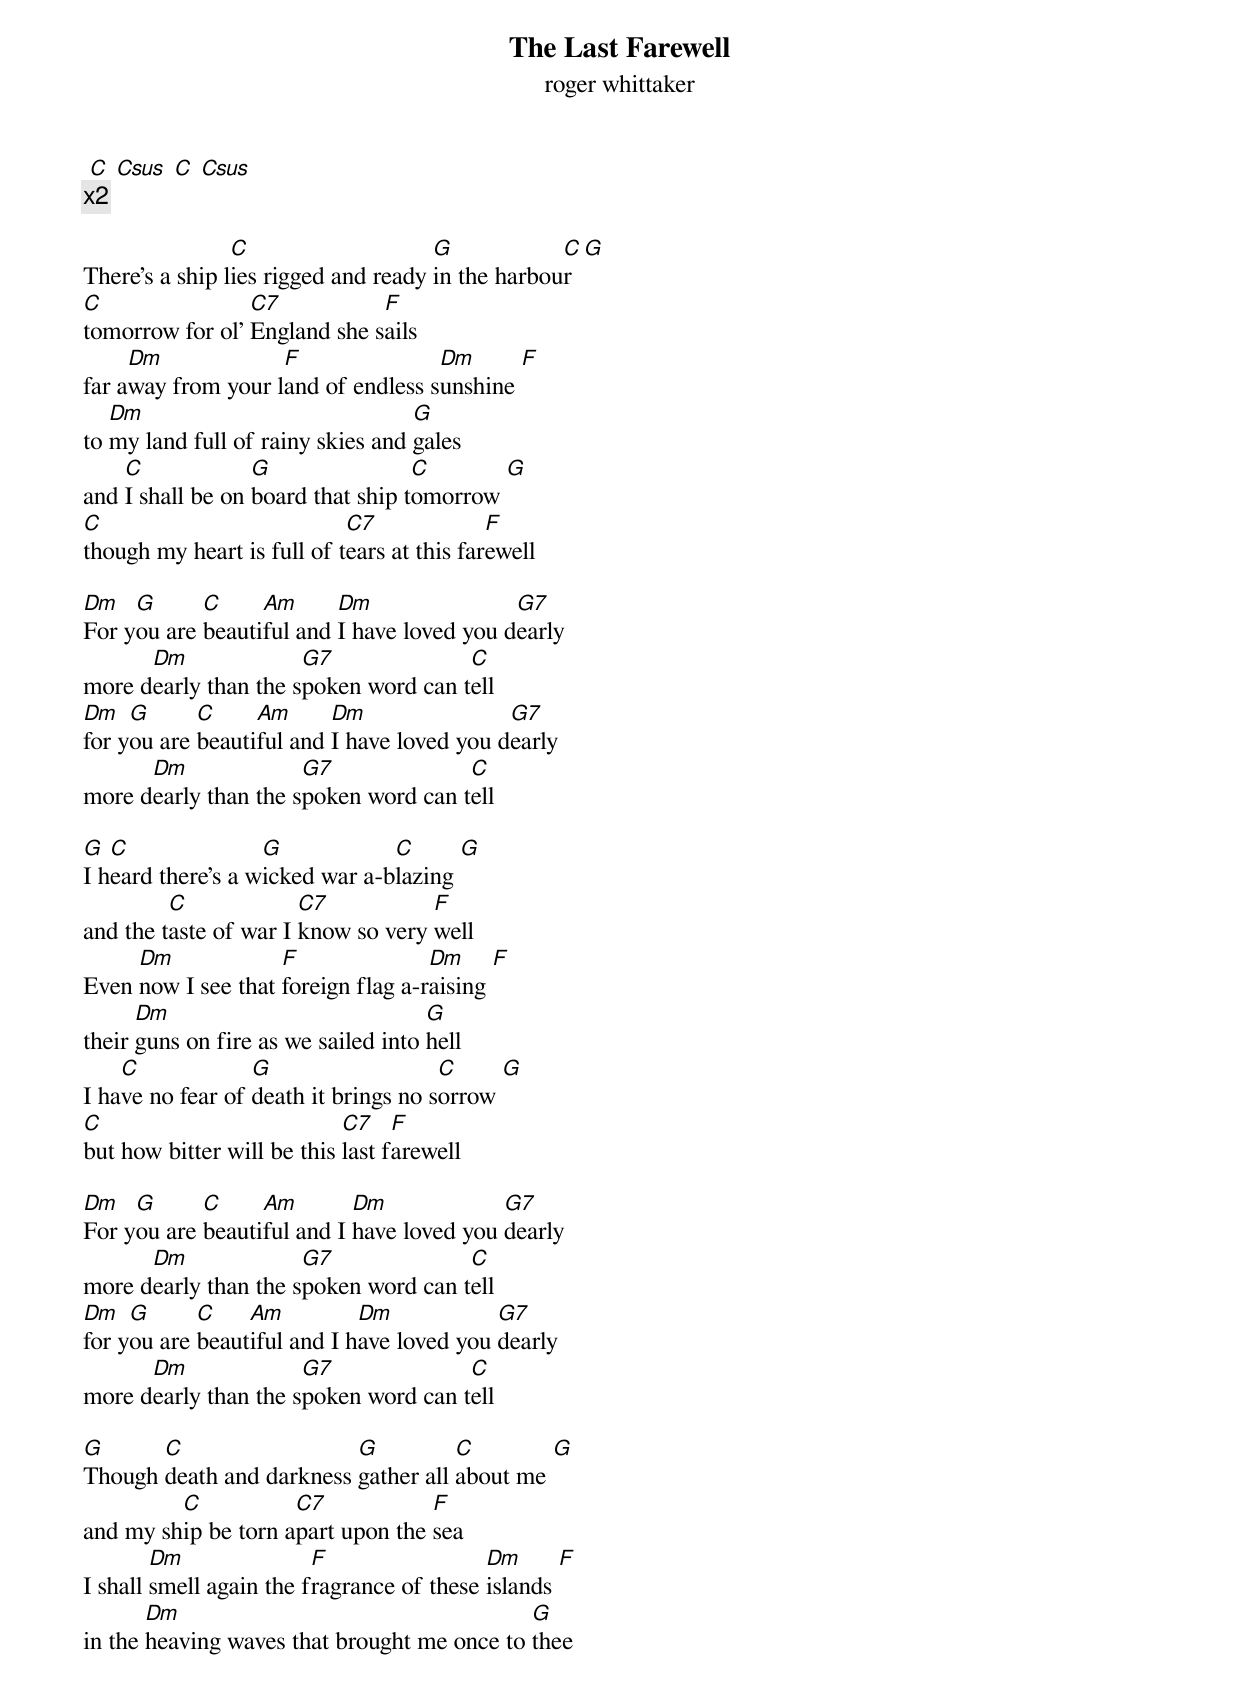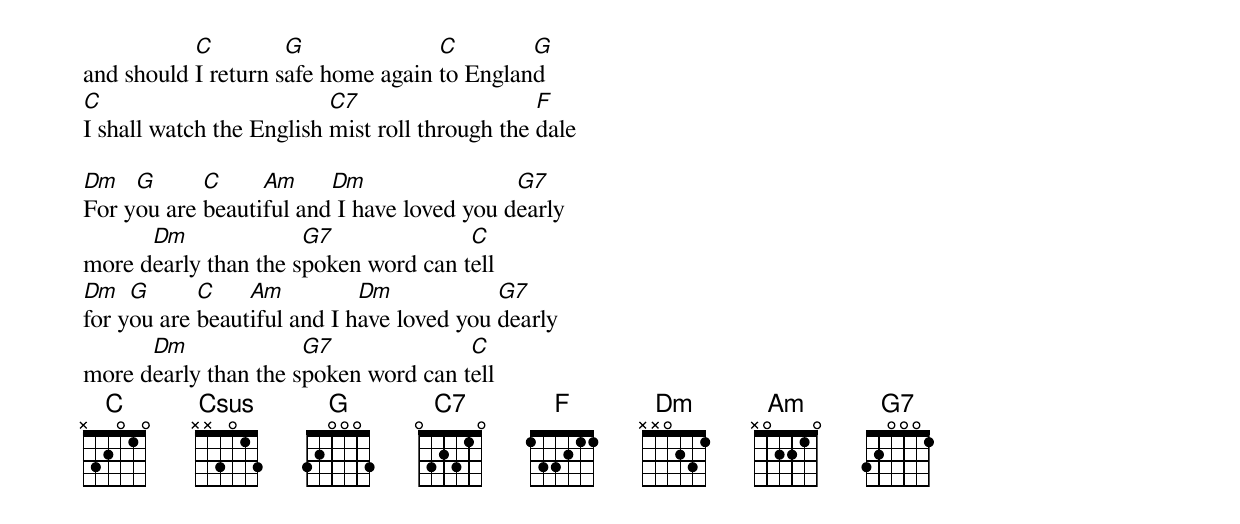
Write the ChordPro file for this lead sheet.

{title: The Last Farewell}
{subtitle: roger whittaker}
 [C] [Csus] [C] [Csus]
{c:x2}

There's a ship l[C]ies rigged and ready [G]in the harbou[C]r [G]
[C]tomorrow for ol' [C7]England she s[F]ails
far a[Dm]way from your l[F]and of endless s[Dm]unshine [F]
to [Dm]my land full of rainy skies and [G]gales
and [C]I shall be on [G]board that ship t[C]omorrow [G]
[C]though my heart is full of t[C7]ears at this far[F]ewell

[Dm]For y[G]ou are [C]beauti[Am]ful and [Dm]I have loved you d[G7]early
more d[Dm]early than the s[G7]poken word can t[C]ell
[Dm]for y[G]ou are [C]beauti[Am]ful and [Dm]I have loved you d[G7]early
more d[Dm]early than the s[G7]poken word can t[C]ell

[G]I h[C]eard there's a w[G]icked war a-b[C]lazing [G]
and the t[C]aste of war I [C7]know so very [F]well
Even [Dm]now I see that [F]foreign flag a-r[Dm]aising [F]
their [Dm]guns on fire as we sailed into [G]hell
I ha[C]ve no fear of [G]death it brings no s[C]orrow [G]
[C]but how bitter will be this [C7]last f[F]arewell

[Dm]For y[G]ou are [C]beauti[Am]ful and I [Dm]have loved you [G7]dearly
more d[Dm]early than the s[G7]poken word can t[C]ell
[Dm]for y[G]ou are [C]beaut[Am]iful and I h[Dm]ave loved you [G7]dearly
more d[Dm]early than the s[G7]poken word can t[C]ell

[G]Though [C]death and darkness [G]gather all [C]about me [G]
and my sh[C]ip be torn a[C7]part upon the [F]sea
I shall [Dm]smell again the f[F]ragrance of these [Dm]islands [F]
in the [Dm]heaving waves that brought me once to [G]thee
and should [C]I return s[G]afe home again [C]to Englan[G]d
[C]I shall watch the English [C7]mist roll through the [F]dale

[Dm]For y[G]ou are [C]beauti[Am]ful and[Dm] I have loved you d[G7]early
more d[Dm]early than the s[G7]poken word can t[C]ell
[Dm]for y[G]ou are [C]beaut[Am]iful and I h[Dm]ave loved you [G7]dearly
more d[Dm]early than the s[G7]poken word can t[C]ell
